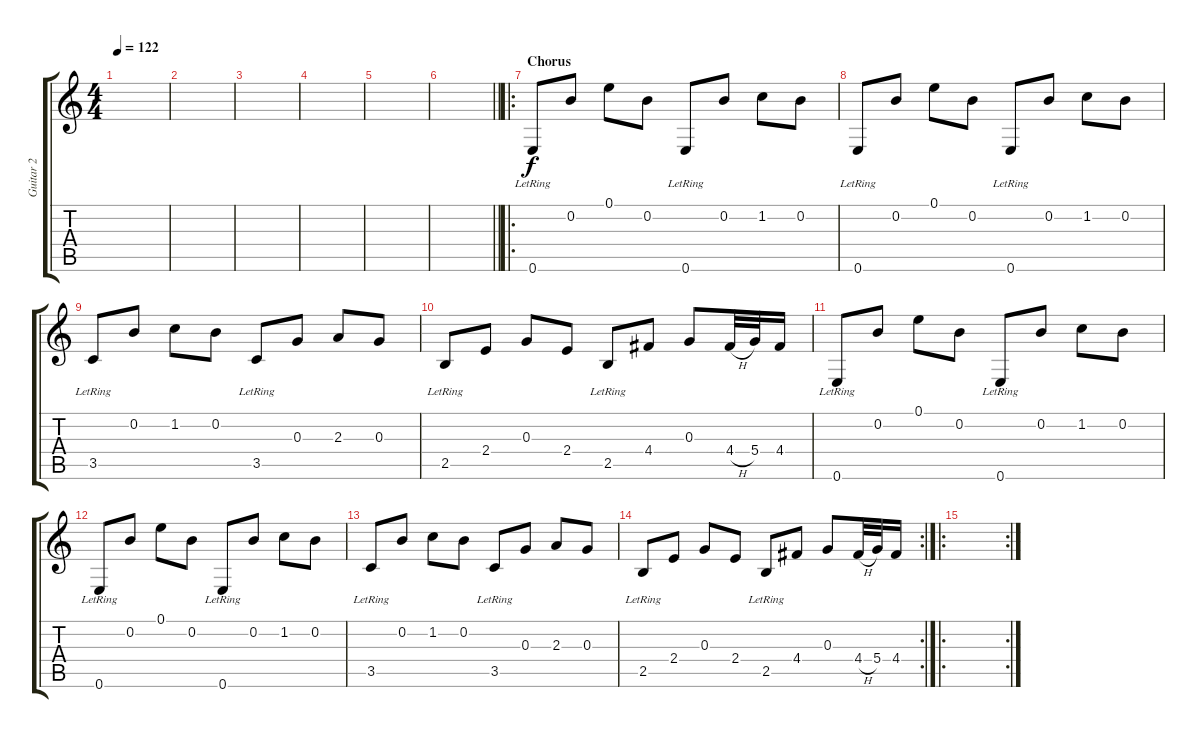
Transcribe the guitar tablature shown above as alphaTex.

\track ("Guitar 2" "Guitar 2") {instrument acousticguitarsteel}
\staff {score tabs}
\tuning (E4 B3 G3 D3 A2 E2) {hide}
\ts (4 4)
\tempo 122
\clef g2
\ks c
|
|
|
|
|
\barLineRight lightlight
|
\ro
\section ("" "Chorus")
0.6{lr}.8 0.2.8 0.1.8 0.2.8 0.6{lr}.8 0.2.8 1.2.8 0.2.8 |
0.6{lr}.8 0.2.8 0.1.8 0.2.8 0.6{lr}.8 0.2.8 1.2.8 0.2.8 |
3.5{lr}.8 0.2.8 1.2.8 0.2.8 3.5{lr}.8 0.3.8 2.3.8 0.3.8 |
2.5{lr}.8 2.4.8 0.3.8 2.4.8 2.5{lr}.8 4.4.8 0.3.8 4.4{h}.32 5.4.32 4.4.16 |
0.6{lr}.8 0.2.8 0.1.8 0.2.8 0.6{lr}.8 0.2.8 1.2.8 0.2.8 |
0.6{lr}.8 0.2.8 0.1.8 0.2.8 0.6{lr}.8 0.2.8 1.2.8 0.2.8 |
3.5{lr}.8 0.2.8 1.2.8 0.2.8 3.5{lr}.8 0.3.8 2.3.8 0.3.8 |
\rc 2
2.5{lr}.8 2.4.8 0.3.8 2.4.8 2.5{lr}.8 4.4.8 0.3.8 4.4{h}.32 5.4.32 4.4.16 |
\ro
\rc 2
